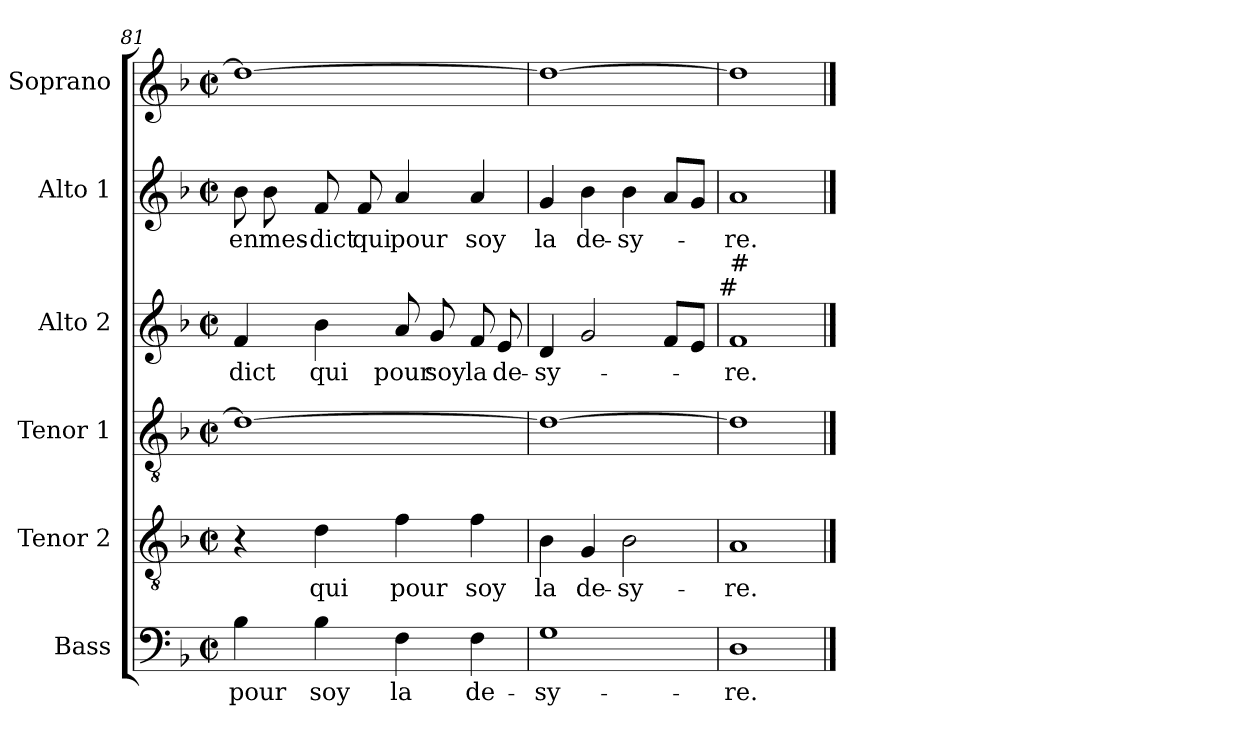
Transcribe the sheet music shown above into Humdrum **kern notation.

**kern	**text	**kern	**text	**kern	**kern	**text	**kern	**text	**kern
*part6	*part6	*part5	*part5	*part4	*part3	*part3	*part2	*part2	*part1
*staff6	*staff6	*staff5	*staff5	*staff4	*staff3	*staff3	*staff2	*staff2	*staff1
*I"Bass	*	*I"Tenor 2	*	*I"Tenor 1	*I"Alto 2	*	*I"Alto 1	*	*I"Soprano
*I'B	*	*I'T 2	*	*I'T 1	*I'A 2	*	*I'A 1	*	*I'S
*clefF4	*	*clefGv2	*	*clefGv2	*clefG2	*	*clefG2	*	*clefG2
*k[b-]	*	*k[b-]	*	*k[b-]	*k[b-]	*	*k[b-]	*	*k[b-]
*F:	*	*F:	*	*F:	*F:	*	*F:	*	*F:
*M2/2	*	*M2/2	*	*M2/2	*M2/2	*	*M2/2	*	*M2/2
*met(c|)	*	*met(c|)	*	*met(c|)	*met(c|)	*	*met(c|)	*	*met(c|)
=81	=81	=81	=81	=81	=81	=81	=81	=81	=81
4B-\	pour	4r	.	1d_	4f/	-dict	8b-\	en	1dd_
.	.	.	.	.	.	.	8b-\	mes-	.
4B-\	soy	4d\	qui	.	4b-\	qui	8f/	-dict	.
.	.	.	.	.	.	.	8f/	qui	.
4F\	la	4f\	pour	.	8a/	pour	4a/	pour	.
.	.	.	.	.	8g/	soy	.	.	.
4F\	de-	4f\	soy	.	8f/	la	4a/	soy	.
.	.	.	.	.	8e/	de-	.	.	.
=82	=82	=82	=82	=82	=82	=82	=82	=82	=82
1G	-sy-	4B-\	la	1d_	4d/	-sy-	4g/	la	1dd_
.	.	4G/	de-	.	2g/	.	4b-\	de-	.
.	.	2B-\	-sy-	.	.	.	4b-\	-sy-	.
.	.	.	.	.	8f/L	.	8a/L	.	.
.	.	.	.	.	8e/J	.	8g/J	.	.
!	!	!	!	!	!LO:TX:a:t=#	!	!	!	!
=83	=83	=83	=83	=83	=83	=83	=83	=83	=83
!	!	!	!	!	!LO:TX:a:t=#	!	!	!	!
1D	-re.	1A	-re.	1d]	1f	-re.	1a	-re.	1dd]
==	==	==	==	==	==	==	==	==	==
*-	*-	*-	*-	*-	*-	*-	*-	*-	*-
